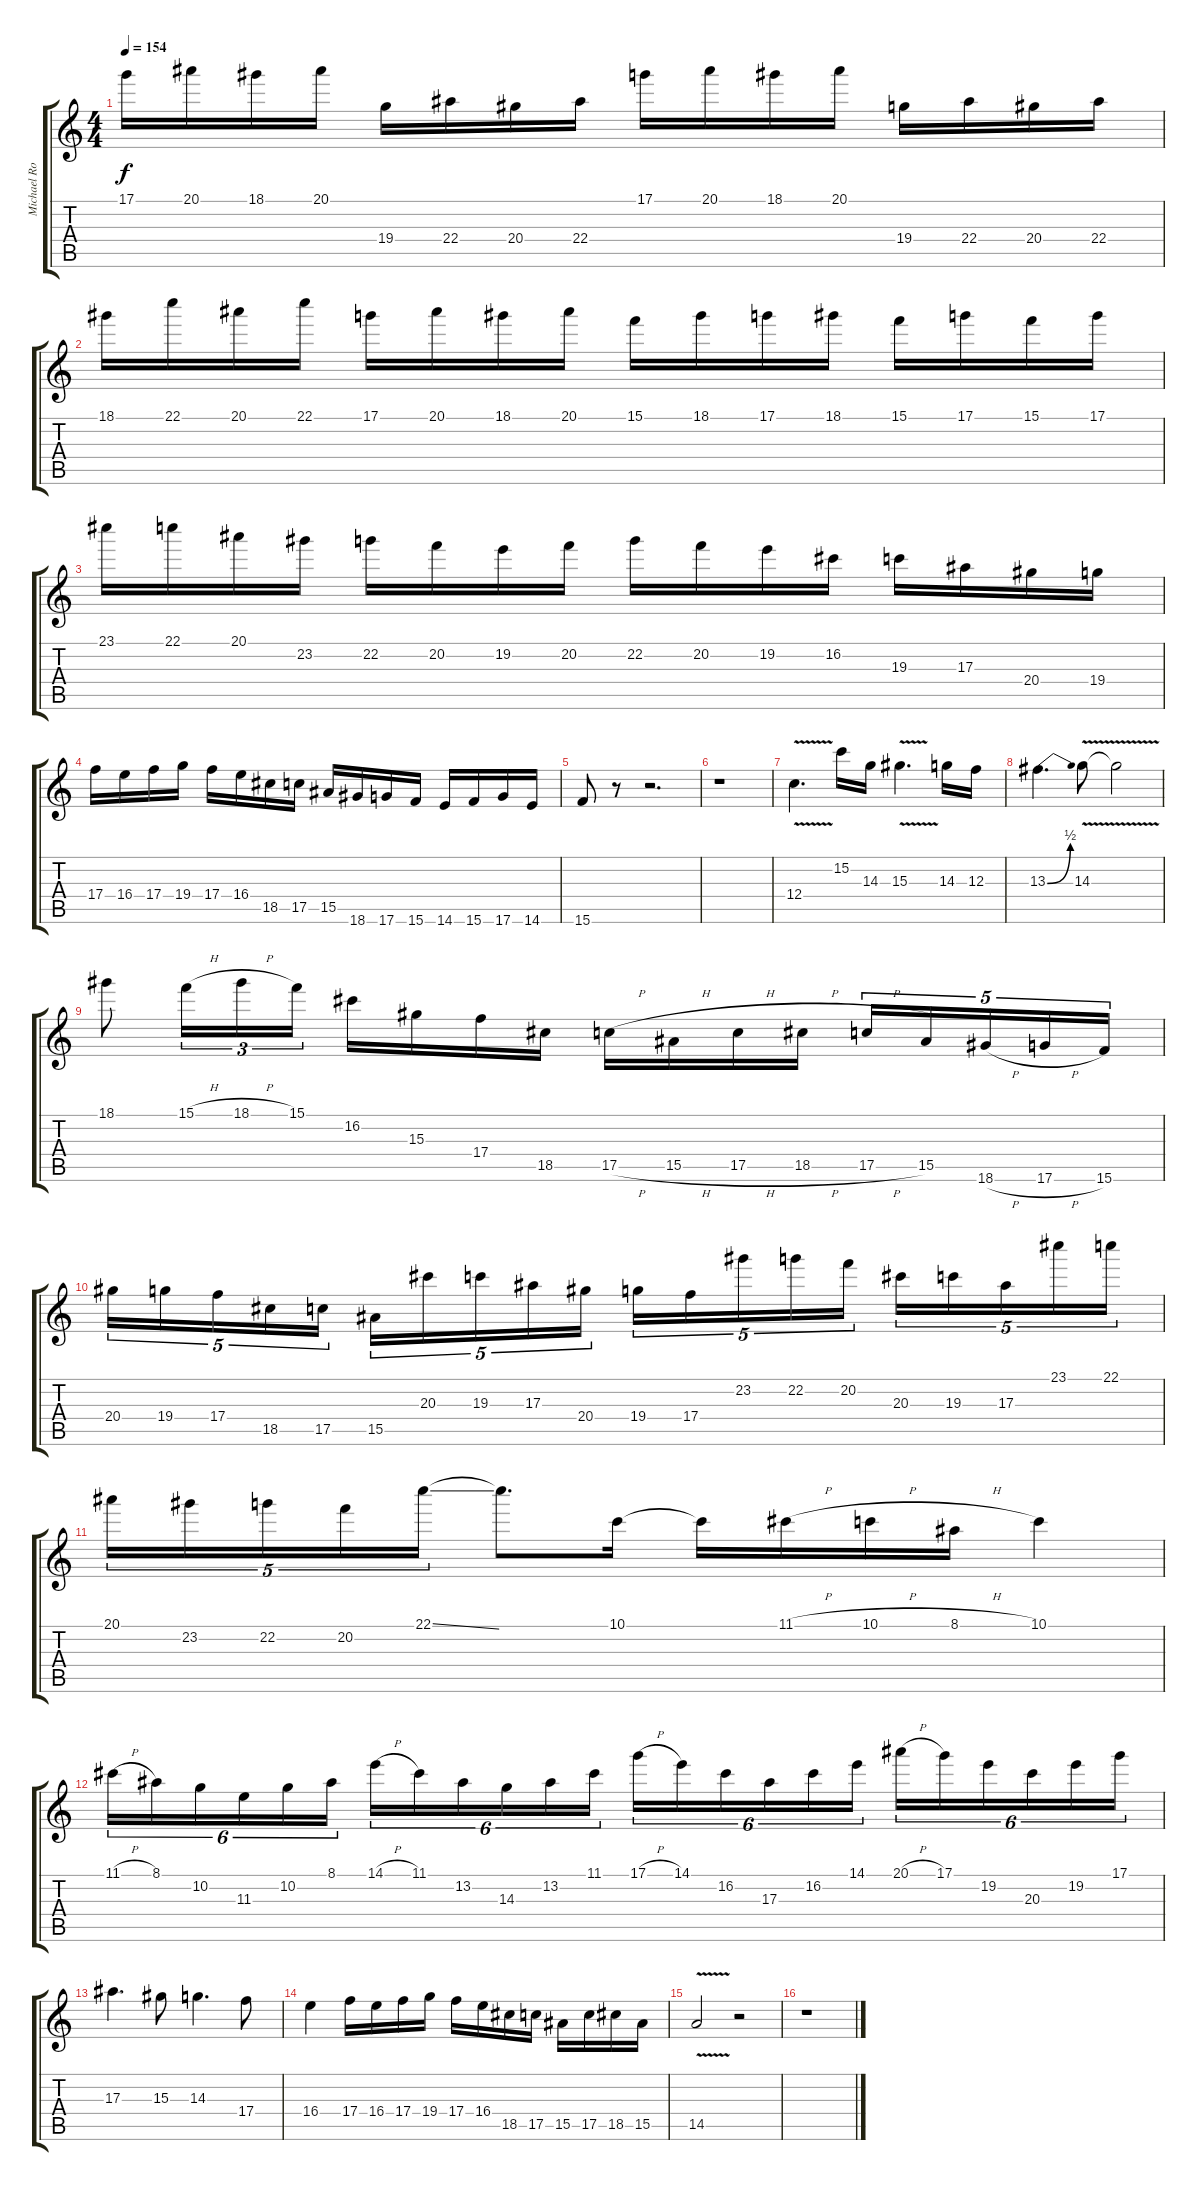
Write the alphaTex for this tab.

\track ("Michael Romeo solo" "Michael Ro") {instrument distortionguitar}
\staff {score tabs}
\tuning (D4 A3 F3 C3 G2 D2) {hide}
\ts (4 4)
\tempo 154
\clef g2
\ks c
17.1.16{dy f} 20.1.16 18.1.16 20.1.16 19.4.16 22.4.16 20.4.16 22.4.16 17.1.16 20.1.16 18.1.16 20.1.16 19.4.16 22.4.16 20.4.16 22.4.16 |
18.1.16 22.1.16 20.1.16 22.1.16 17.1.16 20.1.16 18.1.16 20.1.16 15.1.16 18.1.16 17.1.16 18.1.16 15.1.16 17.1.16 15.1.16 17.1.16 |
23.1.16 22.1.16 20.1.16 23.2.16 22.2.16 20.2.16 19.2.16 20.2.16 22.2.16 20.2.16 19.2.16 16.2.16 19.3.16 17.3.16 20.4.16 19.4.16 |
17.4.16 16.4.16 17.4.16 19.4.16 17.4.16 16.4.16 18.5.16 17.5.16 15.5.16 18.6.16 17.6.16 15.6.16 14.6.16 15.6.16 17.6.16 14.6.16 |
15.6.8{volume 16 balance 8} r.8 r.2{d} |
r.1 |
12.4{v}.4{d volume 16 balance 8} 15.2.16 14.3.16 15.3{v}.4{d} 14.3.16 12.3.16 |
13.3{be (bend 0 0 60 2)}.4{d} 14.3{v}.8 14.3{t}.2 |
18.1.8 15.1{h}.16{tu (3 2)} 18.1{h}.16{tu (3 2)} 15.1.16{tu (3 2)} 16.2.16 15.3.16 17.4.16 18.5.16 17.5{h}.16 15.5{h}.16 17.5{h}.16 18.5{h}.16 17.5{h}.16{tu (5 4)} 15.5.16{tu (5 4)} 18.6{h}.16{tu (5 4)} 17.6{h}.16{tu (5 4)} 15.6.16{tu (5 4)} |
20.4.16{tu (5 4)} 19.4.16{tu (5 4)} 17.4.16{tu (5 4)} 18.5.16{tu (5 4)} 17.5.16{tu (5 4)} 15.5.16{tu (5 4)} 20.3.16{tu (5 4)} 19.3.16{tu (5 4)} 17.3.16{tu (5 4)} 20.4.16{tu (5 4)} 19.4.16{tu (5 4)} 17.4.16{tu (5 4)} 23.2.16{tu (5 4)} 22.2.16{tu (5 4)} 20.2.16{tu (5 4)} 20.3.16{tu (5 4)} 19.3.16{tu (5 4)} 17.3.16{tu (5 4)} 23.1.16{tu (5 4)} 22.1.16{tu (5 4)} |
20.1.16{tu (5 4)} 23.2.16{tu (5 4)} 22.2.16{tu (5 4)} 20.2.16{tu (5 4)} 22.1{ss}.16{tu (5 4)} 22.1{t}.8{d} 10.1.16 10.1{t}.16 11.1{h}.16 10.1{h}.16 8.1{h}.16 10.1.4 |
11.1{h}.16{tu (6 4)} 8.1.16{tu (6 4)} 10.2.16{tu (6 4)} 11.3.16{tu (6 4)} 10.2.16{tu (6 4)} 8.1.16{tu (6 4)} 14.1{h}.16{tu (6 4)} 11.1.16{tu (6 4)} 13.2.16{tu (6 4)} 14.3.16{tu (6 4)} 13.2.16{tu (6 4)} 11.1.16{tu (6 4)} 17.1{h}.16{tu (6 4)} 14.1.16{tu (6 4)} 16.2.16{tu (6 4)} 17.3.16{tu (6 4)} 16.2.16{tu (6 4)} 14.1.16{tu (6 4)} 20.1{h}.16{tu (6 4)} 17.1.16{tu (6 4)} 19.2.16{tu (6 4)} 20.3.16{tu (6 4)} 19.2.16{tu (6 4)} 17.1.16{tu (6 4)} |
17.3.4{d} 15.3.8 14.3.4{d} 17.4.8 |
16.4.4 17.4.16 16.4.16 17.4.16 19.4.16 17.4.16 16.4.16 18.5.16 17.5.16 15.5.16 17.5.16 18.5.16 15.5.16 |
14.5{v}.2 r.2 |
r.1
